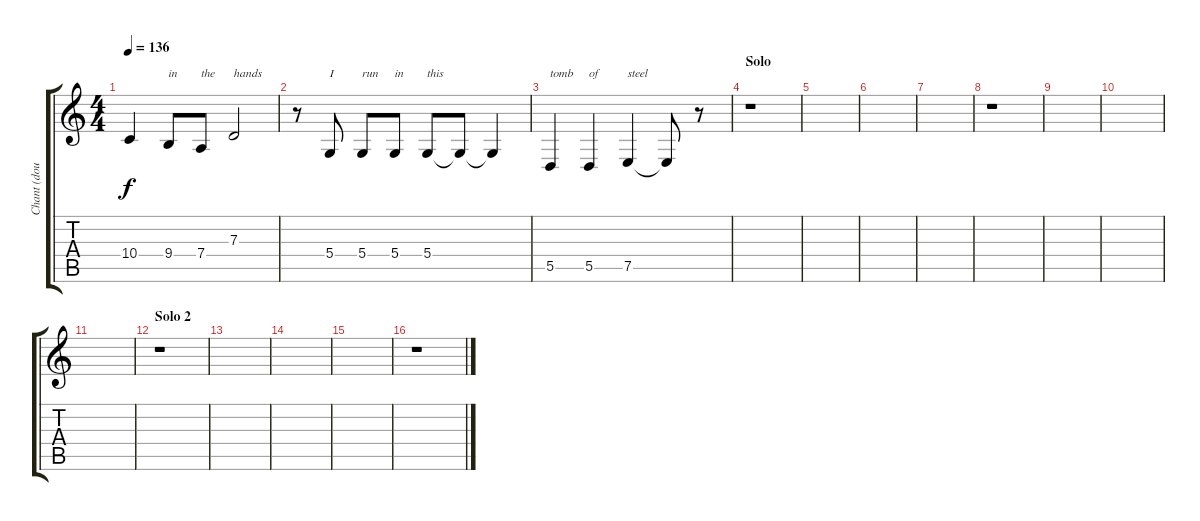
\track ("Chant (doublage)" "Chant (dou") {instrument viola}
\staff {score tabs}
\tuning (E4 B3 G3 D3 A2 E2) {hide}
\ts (4 4)
\tempo 136
\clef g2
\ks c
10.4{t}.4{dy f} 9.4.8{txt "in"} 7.4.8{txt "the"} 7.3.2{txt "hands"} |
r.8 5.4.8{txt "I"} 5.4.8{txt "run"} 5.4.8{txt "in"} 5.4.8{txt "this"} 5.4{t}.8 5.4{t}.4 |
5.5.4{txt "tomb"} 5.5.4{txt "of"} 7.5.4{txt "steel"} 7.5{t}.8 r.8 |
\section ("" "Solo")
r.1 |
|
|
|
r.1 |
|
|
|
\section ("" "Solo 2")
r.1 |
|
|
|
r.1
